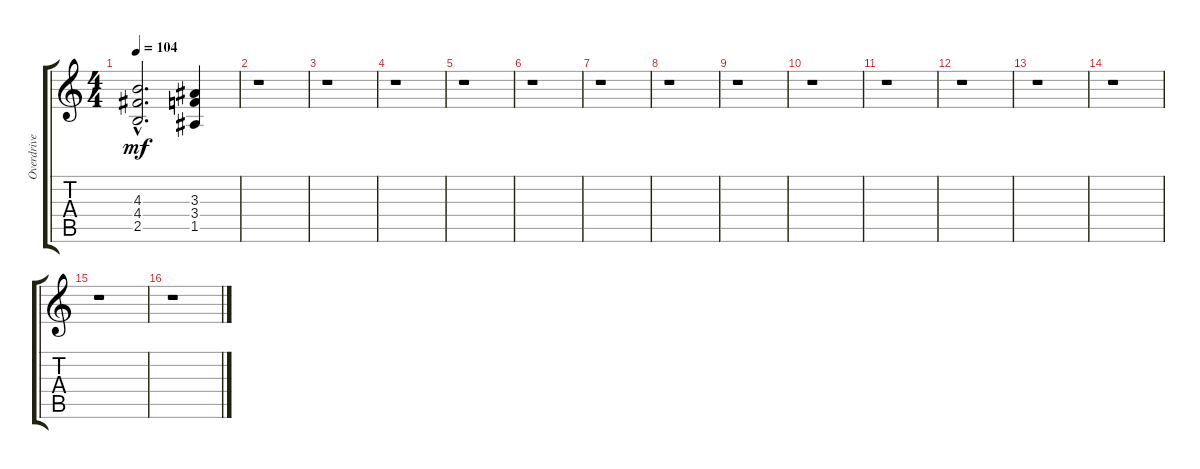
\track ("Overdrive" "Overdrive") {instrument distortionguitar}
\staff {score tabs}
\tuning (E4 B3 G3 D3 A2 E2) {hide}
\ts (4 4)
\tempo 104
\clef g2
\ks c
(4.3{hac} 4.4{hac} 2.5{hac}).2{d dy mf} (3.3 3.4 1.5).4 |
r.1 |
r.1 |
r.1 |
r.1 |
r.1 |
r.1 |
r.1 |
r.1 |
r.1 |
r.1 |
r.1 |
r.1 |
r.1 |
r.1 |
r.1
